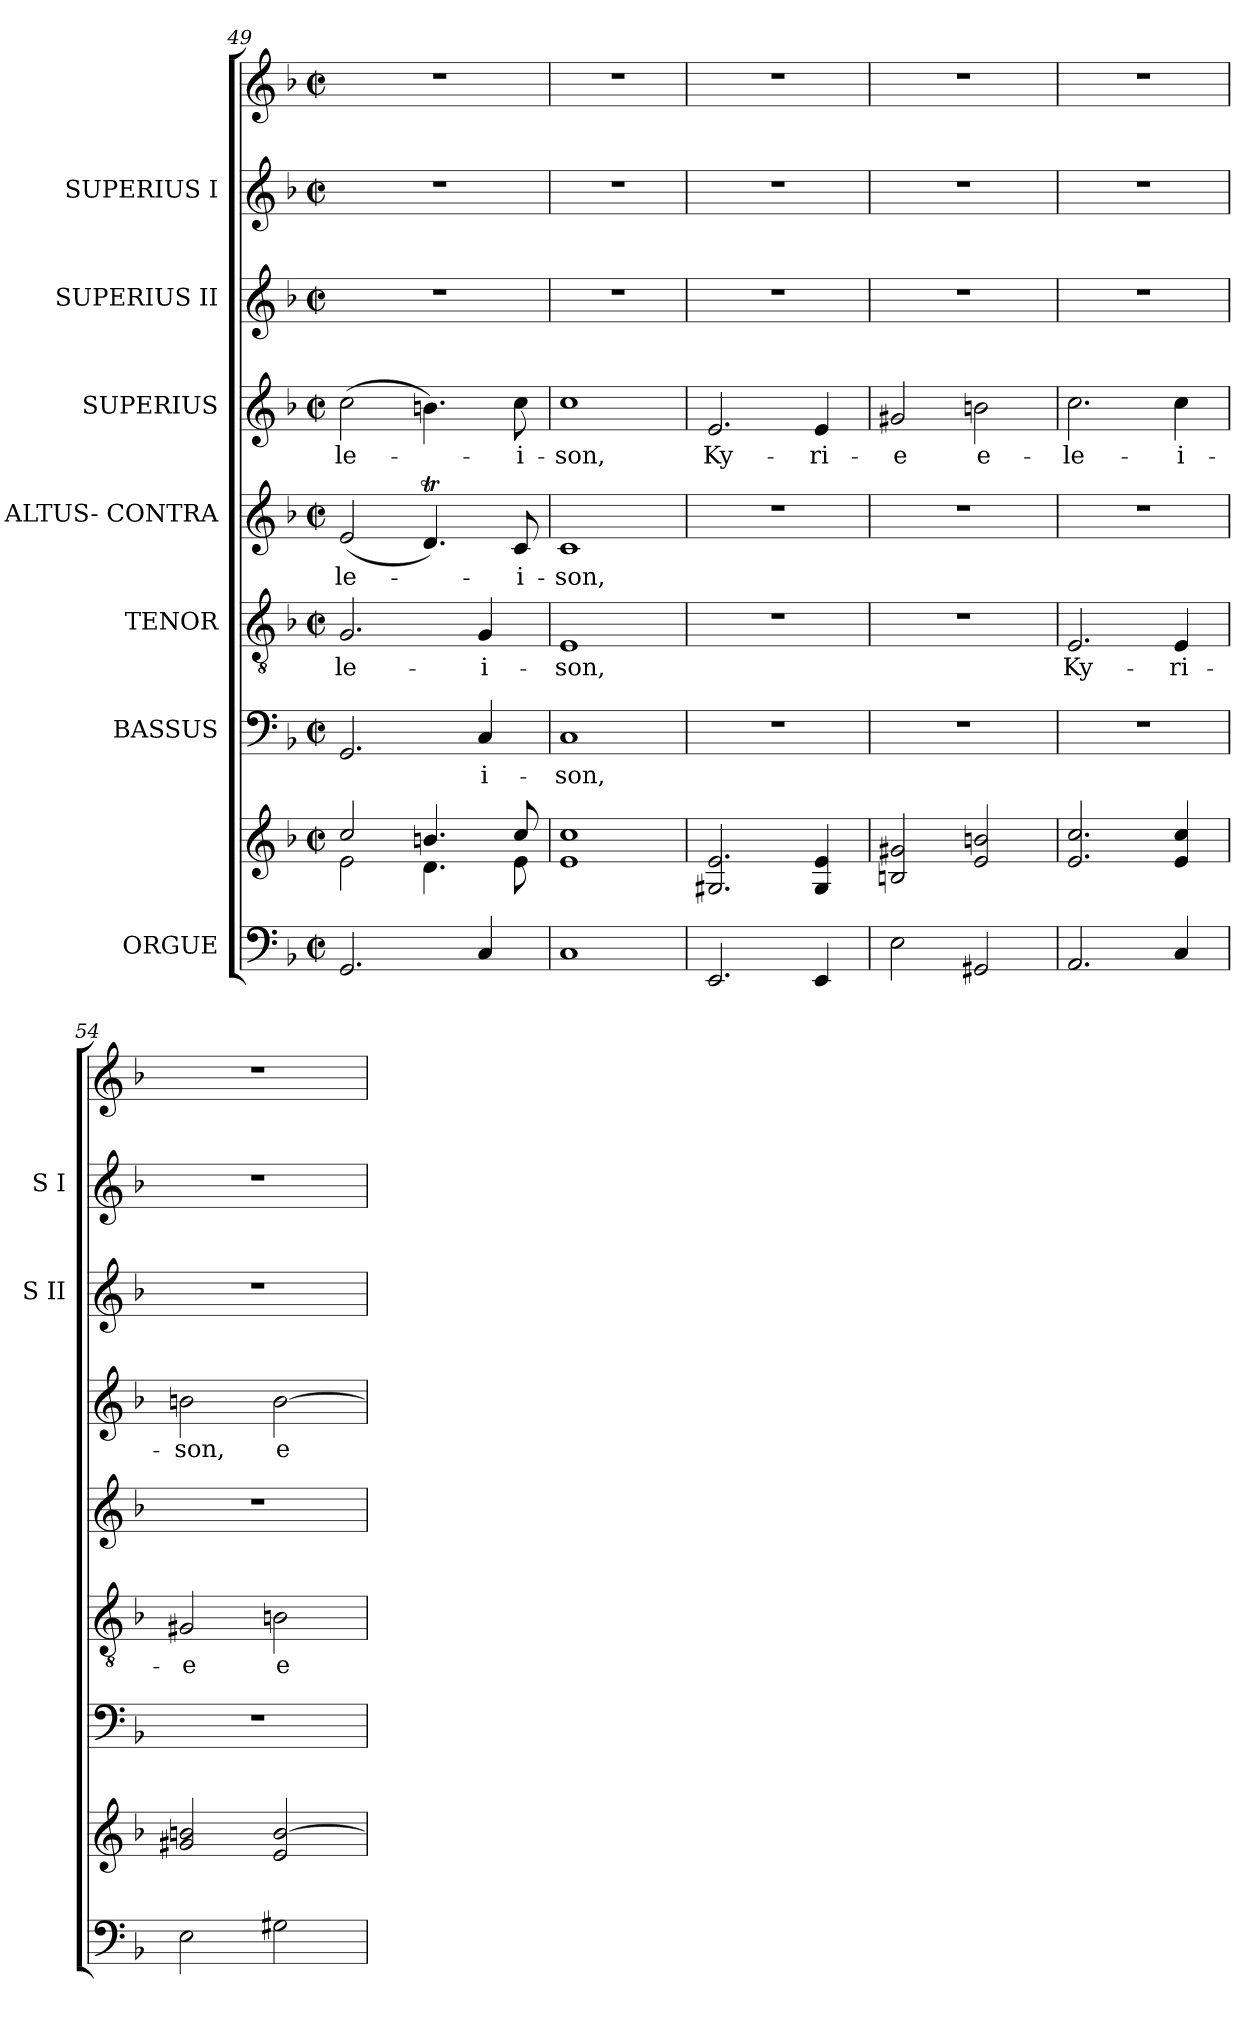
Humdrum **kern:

**kern	**kern	**kern	**text	**kern	**text	**kern	**text	**kern	**text	**kern	**kern	**kern
*part8	*part8	*part7	*part7	*part6	*part6	*part5	*part5	*part4	*part4	*part3	*part2	*part1
*staff9	*staff8	*staff7	*staff7	*staff6	*staff6	*staff5	*staff5	*staff4	*staff4	*staff3	*staff2	*staff1
*I"ORGUE	*	*I"BASSUS	*	*I"TENOR	*	*I"ALTUS- CONTRA	*	*I"SUPERIUS	*	*I"SUPERIUS II	*I"SUPERIUS I	*
*	*	*	*	*	*	*	*	*	*	*I'S II	*I'S I	*
*clefF4	*clefG2	*clefF4	*	*clefGv2	*	*clefG2	*	*clefG2	*	*clefG2	*clefG2	*clefG2
*k[b-]	*k[b-]	*k[b-]	*	*k[b-]	*	*k[b-]	*	*k[b-]	*	*k[b-]	*k[b-]	*k[b-]
*d:	*d:	*d:	*	*d:	*	*d:	*	*d:	*	*d:	*d:	*d:
*M2/2	*M2/2	*M2/2	*	*M2/2	*	*M2/2	*	*M2/2	*	*M2/2	*M2/2	*M2/2
*met(c|)	*met(c|)	*met(c|)	*	*met(c|)	*	*met(c|)	*	*met(c|)	*	*met(c|)	*met(c|)	*met(c|)
=49	=49	=49	=49	=49	=49	=49	=49	=49	=49	=49	=49	=49
*	*^	*	*	*	*	*	*	*	*	*	*	*
!	!	!	!	!	!	!LO:LY:b	!	!LO:LY:b	!	!LO:LY:b	!	!	!
2.GG/	2cc/	2e\	2.GG/	.	2.G/	-le-	(<2e/	-le-	(>2cc\	-le-	1r	1r	1r
.	4.bn/	4.d\	.	.	.	.	4.dT/)	.	4.bn\)	.	.	.	.
!	!	!	!	!LO:LY:b	!	!LO:LY:b	!	!	!	!	!	!	!
4C/	.	.	4C/	-i-	4G/	-i-	.	.	.	.	.	.	.
!	!	!	!	!	!	!	!	!LO:LY:b	!	!LO:LY:b	!	!	!
.	8cc/	8e\	.	.	.	.	8c/	-i-	8cc\	-i-	.	.	.
=50	=50	=50	=50	=50	=50	=50	=50	=50	=50	=50	=50	=50	=50
!	!	!	!	!LO:LY:b	!	!LO:LY:b	!	!LO:LY:b	!	!LO:LY:b	!	!	!
1C	1cc	1e	1C	-son,	1E	-son,	1c	-son,	1cc	-son,	1r	1r	1r
!!LO:PB:g=z
=51	=51	=51	=51	=51	=51	=51	=51	=51	=51	=51	=51	=51	=51
!	!	!	!	!	!	!	!	!	!	!LO:LY:b	!	!	!
*	*v	*v	*	*	*	*	*	*	*	*	*	*	*
2.EE/	2.G#X/ 2.e/	1r	.	1r	.	1r	.	2.e/	Ky-	1r	1r	1r
!	!	!	!	!	!	!	!	!	!LO:LY:b	!	!	!
4EE/	4G#/ 4e/	.	.	.	.	.	.	4e/	-ri-	.	.	.
=52	=52	=52	=52	=52	=52	=52	=52	=52	=52	=52	=52	=52
!	!	!	!	!	!	!	!	!	!LO:LY:b	!	!	!
2E\	2Bn/ 2g#X/	1r	.	1r	.	1r	.	2g#X/	-e	1r	1r	1r
!	!	!	!	!	!	!	!	!	!LO:LY:b	!	!	!
2GG#X/	2e/ 2bn/	.	.	.	.	.	.	2bn\	e-	.	.	.
=53	=53	=53	=53	=53	=53	=53	=53	=53	=53	=53	=53	=53
!	!	!	!	!	!LO:LY:b	!	!	!	!LO:LY:b	!	!	!
2.AA/	2.e/ 2.cc/	1r	.	2.E/	Ky-	1r	.	2.cc\	-le-	1r	1r	1r
!	!	!	!	!	!LO:LY:b	!	!	!	!LO:LY:b	!	!	!
4C/	4e/ 4cc/	.	.	4E/	-ri-	.	.	4cc\	-i-	.	.	.
=54	=54	=54	=54	=54	=54	=54	=54	=54	=54	=54	=54	=54
!	!	!	!	!	!LO:LY:b	!	!	!	!LO:LY:b	!	!	!
2E\	2g#X/ 2bn/	1r	.	2G#X/	-e	1r	.	2bn\	-son,	1r	1r	1r
!	!	!	!	!	!LO:LY:b	!	!	!	!LO:LY:b	!	!	!
2G#X\	2e/ [>2b/	.	.	2Bn\	e-	.	.	[2b\	e-	.	.	.
=	=	=	=	=	=	=	=	=	=	=	=	=
*-	*-	*-	*-	*-	*-	*-	*-	*-	*-	*-	*-	*-
